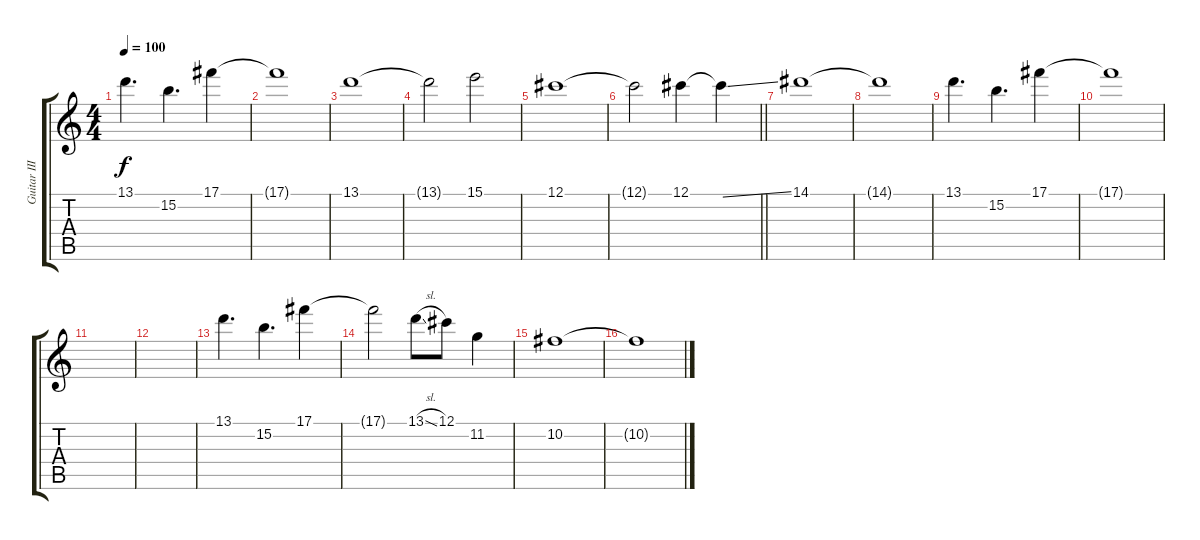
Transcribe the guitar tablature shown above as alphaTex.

\track ("Guitar III" "Guitar III") {instrument distortionguitar}
\staff {score tabs}
\tuning (Db4 Ab3 E3 B2 Gb2 Db2) {hide}
\ts (4 4)
\tempo 100
\clef g2
\ks c
13.1.4{d dy f} 15.2.4{d} 17.1.4 |
17.1{t}.1 |
13.1.1 |
13.1{t}.2 15.1.2 |
12.1.1 |
\barLineRight lightlight
12.1{t}.2 12.1.4 12.1{ss t}.4 |
14.1.1 |
14.1{t}.1 |
13.1.4{d} 15.2.4{d} 17.1.4 |
17.1{t}.1 |
|
|
13.1.4{d} 15.2.4{d} 17.1.4 |
17.1{t}.2 13.1{sl}.8 12.1.8 11.2.4 |
10.2.1 |
10.2{t}.1
